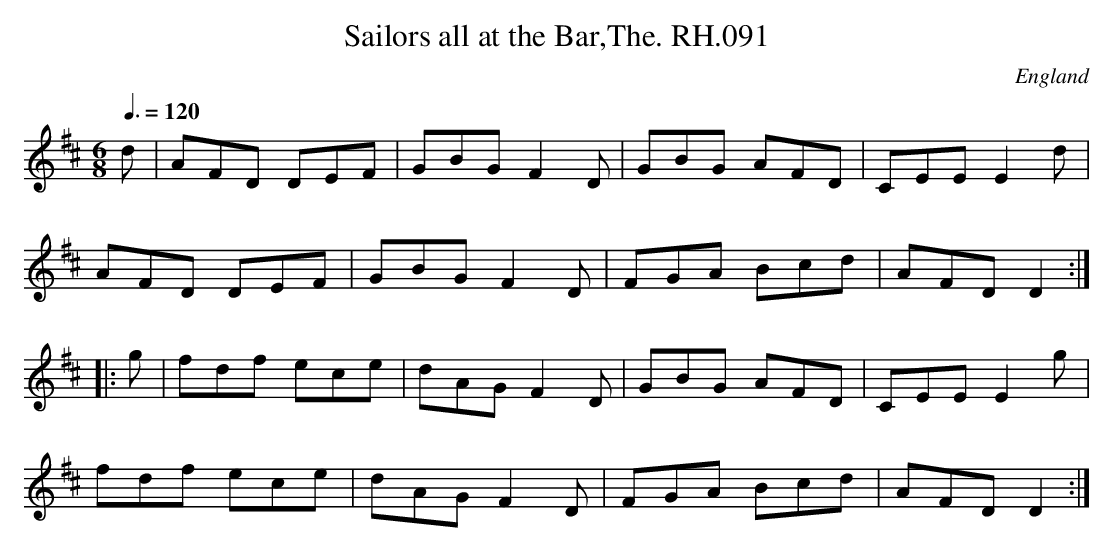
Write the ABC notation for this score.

X:1
T:Sailors all at the Bar,The. RH.091
O:England
M:6/8
L:1/8
Q:3/8=120
K:D major
d|AFD DEF|GBG F2D|GBG AFD|CEE E2d|!
AFD DEF|GBG F2D|FGA Bcd|AFD D2:|!
|:g|fdf ece|dAG F2D|GBG AFD|CEE E2g|!
fdf ece|dAG F2D|FGA Bcd|AFD D2:|
